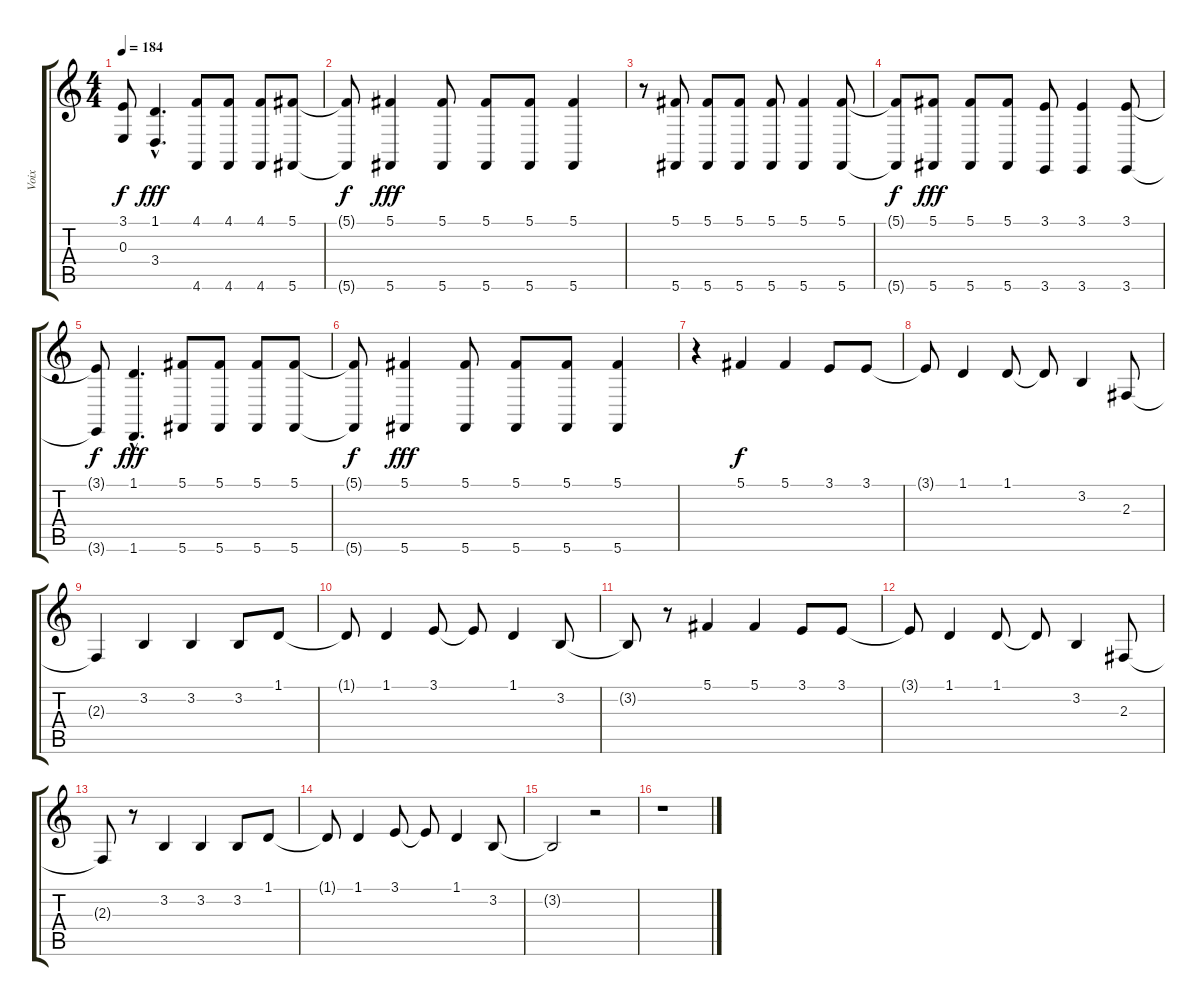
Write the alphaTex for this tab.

\track ("Voix" "Voix") {instrument tangoaccordion}
\staff {score tabs}
\tuning (Db4 Ab3 E3 B2 Gb2 Db2) {hide}
\ts (4 4)
\tempo 184
\clef g2
\ks c
(3.1{t} 0.3{t}).8{dy f} (1.1{hac} 3.4{hac}).4{d dy fff} (4.1 4.6).8 (4.1 4.6).8 (4.1 4.6).8 (5.1 5.6).8 |
(5.1{t} 5.6{t}).8{dy f} (5.1 5.6).4{dy fff} (5.1 5.6).8 (5.1 5.6).8 (5.1 5.6).8 (5.1 5.6).4 |
r.8 (5.1 5.6).8 (5.1 5.6).8 (5.1 5.6).8 (5.1 5.6).8 (5.1 5.6).4 (5.1 5.6).8 |
(5.1{t} 5.6{t}).8{dy f} (5.1 5.6).8{dy fff} (5.1 5.6).8 (5.1 5.6).8 (3.1 3.6).8 (3.1 3.6).4 (3.1 3.6).8 |
(3.1{t} 3.6{t}).8{dy f} (1.1{hac} 1.6{hac}).4{d dy fff} (5.1 5.6).8 (5.1 5.6).8 (5.1 5.6).8 (5.1 5.6).8 |
(5.1{t} 5.6{t}).8{dy f} (5.1 5.6).4{dy fff} (5.1 5.6).8 (5.1 5.6).8 (5.1 5.6).8 (5.1 5.6).4 |
r.4 5.1.4{dy f volume 16 instrument tangoaccordion} 5.1.4 3.1.8 3.1.8 |
3.1{t}.8 1.1.4 1.1.8 1.1{t}.8 3.2.4 2.3.8 |
2.3{t}.4 3.2.4 3.2.4 3.2.8 1.1.8 |
1.1{t}.8 1.1.4 3.1.8 3.1{t}.8 1.1.4 3.2.8 |
3.2{t}.8 r.8 5.1.4 5.1.4 3.1.8 3.1.8 |
3.1{t}.8 1.1.4 1.1.8 1.1{t}.8 3.2.4 2.3.8 |
2.3{t}.8 r.8 3.2.4 3.2.4 3.2.8 1.1.8 |
1.1{t}.8 1.1.4 3.1.8 3.1{t}.8 1.1.4 3.2.8 |
3.2{t}.2 r.2 |
r.1
